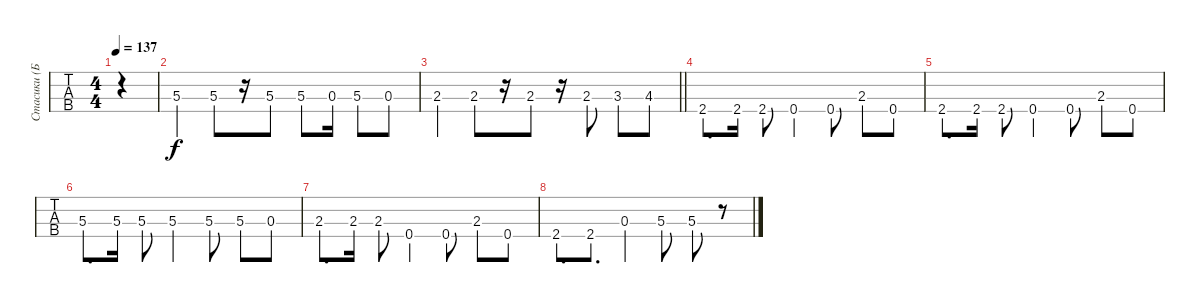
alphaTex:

\track ("Стасики (Бас)" "Стасики (Б") {instrument electricbassfinger}
\staff {tabs}
\tuning (G2 D2 A1 E1) {hide}
\ts (4 4)
\tempo 137
\clef f4
\ks c
|
5.3.4 5.3.8 r.16 5.3.8 5.3.8 0.3.16 5.3.8 0.3.8 |
\barLineRight lightlight
2.3.4 2.3.8 r.16 2.3.8 r.16 2.3.8 3.3.8 4.3.8 |
2.4.8{d} 2.4.16 2.4.8 0.4.4 0.4.8 2.3.8 0.4.8 |
2.4.8{d} 2.4.16 2.4.8 0.4.4 0.4.8 2.3.8 0.4.8 |
5.3.8{d} 5.3.16 5.3.8 5.3.4 5.3.8 5.3.8 0.3.8 |
2.3.8{d} 2.3.16 2.3.8 0.4.4 0.4.8 2.3.8 0.4.8 |
2.4.8{d} 2.4.8{d} 0.3.4 5.3.8 5.3.8 r.8
